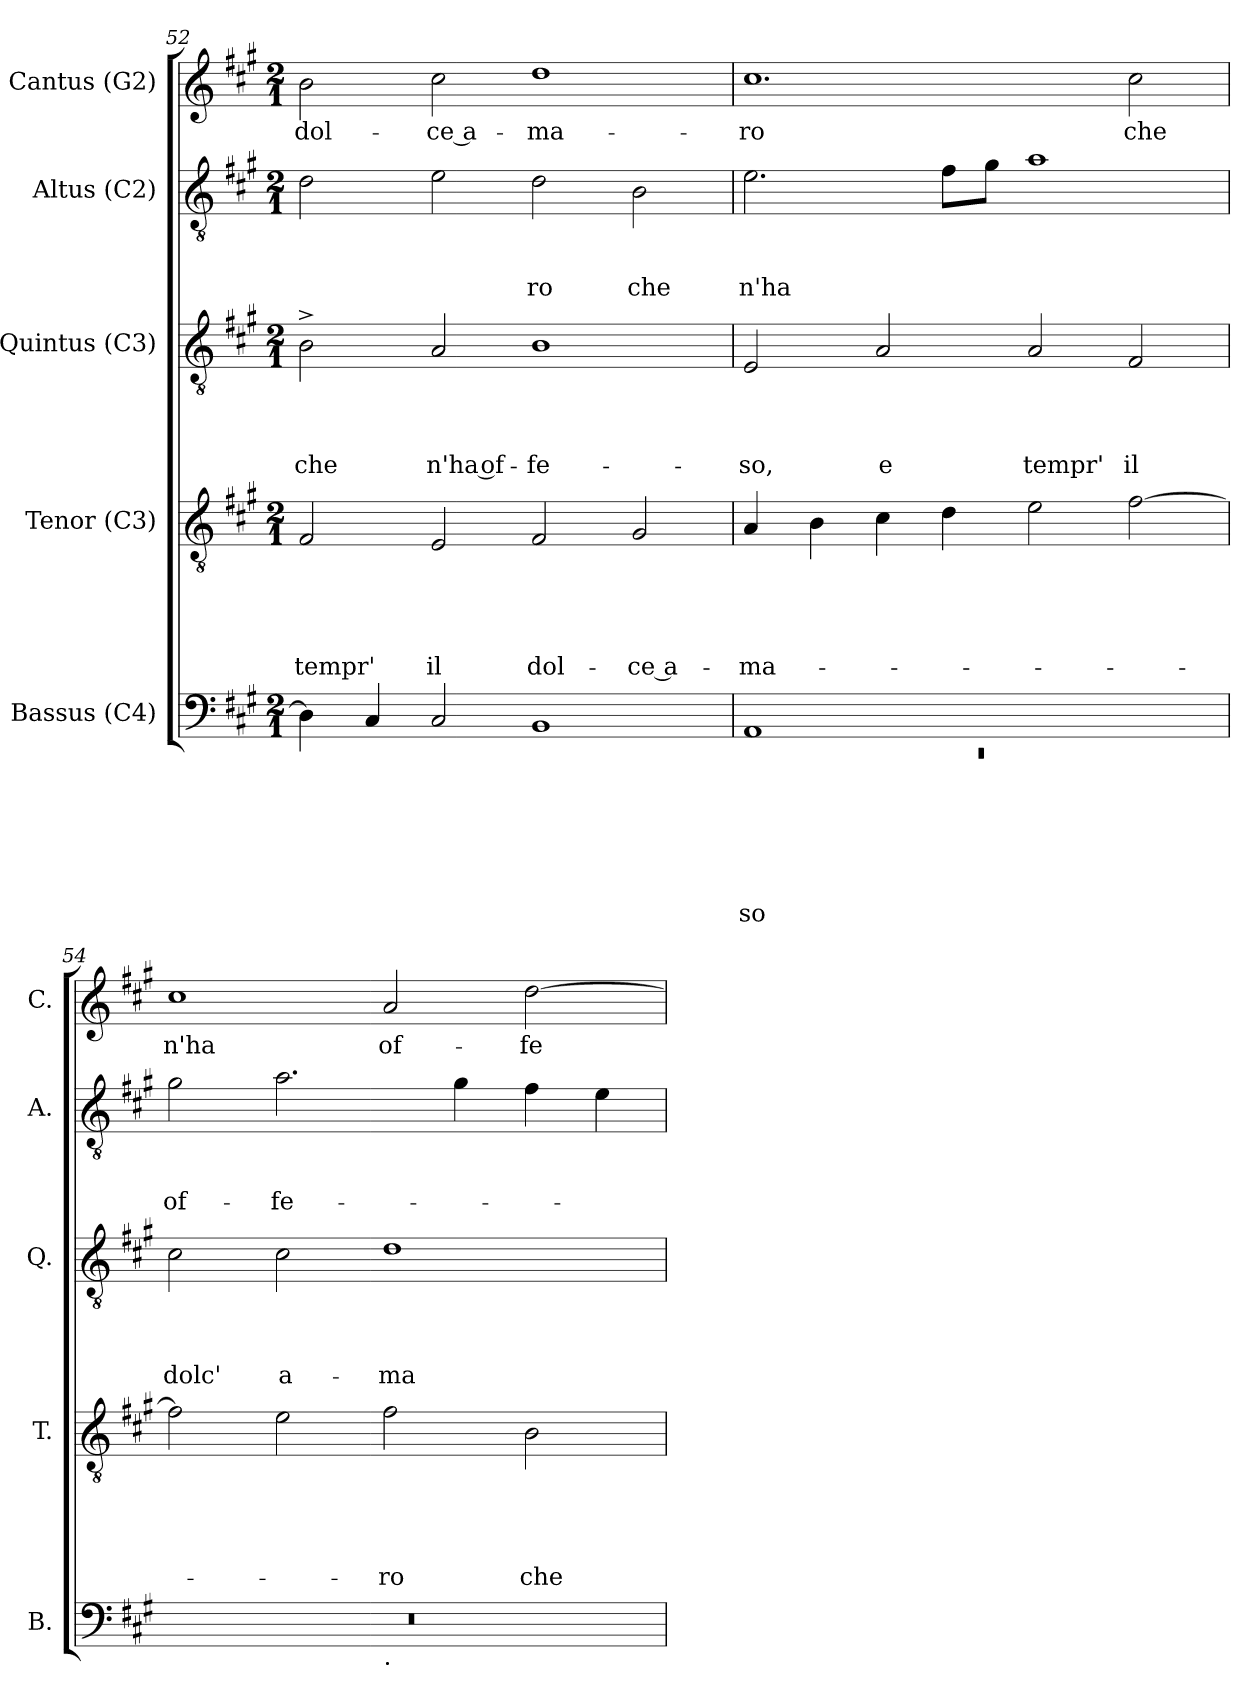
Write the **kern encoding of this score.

**kern	**text	**text	**text	**text	**text	**text	**text	**kern	**text	**text	**text	**text	**text	**kern	**text	**text	**text	**text	**kern	**text	**text	**text	**kern	**text
*part5	*part5	*part5	*part5	*part5	*part5	*part5	*part5	*part4	*part4	*part4	*part4	*part4	*part4	*part3	*part3	*part3	*part3	*part3	*part2	*part2	*part2	*part2	*part1	*part1
*staff5	*staff5	*staff5	*staff5	*staff5	*staff5	*staff5	*staff5	*staff4	*staff4	*staff4	*staff4	*staff4	*staff4	*staff3	*staff3	*staff3	*staff3	*staff3	*staff2	*staff2	*staff2	*staff2	*staff1	*staff1
*I"Bassus (C4)	*	*	*	*	*	*	*	*I"Tenor (C3)	*	*	*	*	*	*I"Quintus (C3)	*	*	*	*	*I"Altus (C2)	*	*	*	*I"Cantus (G2)	*
*I'B.	*	*	*	*	*	*	*	*I'T.	*	*	*	*	*	*I'Q.	*	*	*	*	*I'A.	*	*	*	*I'C.	*
*clefF4	*	*	*	*	*	*	*	*clefGv2	*	*	*	*	*	*clefGv2	*	*	*	*	*clefGv2	*	*	*	*clefG2	*
*k[f#c#g#]	*	*	*	*	*	*	*	*k[f#c#g#]	*	*	*	*	*	*k[f#c#g#]	*	*	*	*	*k[f#c#g#]	*	*	*	*k[f#c#g#]	*
*A:	*	*	*	*	*	*	*	*A:	*	*	*	*	*	*A:	*	*	*	*	*A:	*	*	*	*A:	*
*M2/1	*	*	*	*	*	*	*	*M2/1	*	*	*	*	*	*M2/1	*	*	*	*	*M2/1	*	*	*	*M2/1	*
=52	=52	=52	=52	=52	=52	=52	=52	=52	=52	=52	=52	=52	=52	=52	=52	=52	=52	=52	=52	=52	=52	=52	=52	=52
!	!	!	!	!	!	!	!	!	!	!	!	!	!LO:LY:b	!	!	!	!	!LO:LY:b	!	!	!	!	!	!LO:LY:b
4D\]	.	.	.	.	.	.	.	2F#/	.	.	.	.	tempr'	2B^>\	.	.	.	che	2d\	.	.	.	2b\	dol-
4C#/	.	.	.	.	.	.	.	.	.	.	.	.	.	.	.	.	.	.	.	.	.	.	.	.
!	!	!	!	!	!	!	!	!	!	!	!	!	!LO:LY:b	!	!	!	!	!LO:LY:b:rj	!	!	!	!	!	!LO:LY:b:rj
2C#/	.	.	.	.	.	.	.	2E/	.	.	.	.	il	2A/	.	.	.	n'ha of-	2e\	.	.	.	2cc#\	-ce a-
!	!	!	!	!	!	!	!	!	!	!	!	!	!LO:LY:b	!	!	!	!	!LO:LY:b	!	!	!	!LO:LY:b	!	!LO:LY:b
1BB	.	.	.	.	.	.	.	2F#/	.	.	.	.	dol-	1B	.	.	.	-fe-	2d\	.	.	-ro	1dd	-ma-
!	!	!	!	!	!	!	!	!	!	!	!	!	!LO:LY:b:rj	!	!	!	!	!	!	!	!	!LO:LY:b	!	!
.	.	.	.	.	.	.	.	2G#/	.	.	.	.	-ce a-	.	.	.	.	.	2B\	.	.	che	.	.
!!LO:LB:g=z
=53	=53	=53	=53	=53	=53	=53	=53	=53	=53	=53	=53	=53	=53	=53	=53	=53	=53	=53	=53	=53	=53	=53	=53	=53
*^	*	*	*	*	*	*	*	*	*	*	*	*	*	*	*	*	*	*	*	*	*	*	*	*
!	!LO:N:vis=1	!	!	!	!	!	!	!LO:LY:b:rj	!	!	!	!	!	!LO:LY:b	!	!	!	!	!LO:LY:b	!	!	!	!LO:LY:b	!	!LO:LY:b
1AA	0rEE	.	.	.	.	.	.	-so	4A/	.	.	.	.	-ma-	2E/	.	.	.	-so,	2.e\	.	.	n'ha	1.cc#	-ro
.	.	.	.	.	.	.	.	.	4B\	.	.	.	.	.	.	.	.	.	.	.	.	.	.	.	.
!	!	!	!	!	!	!	!	!	!	!	!	!	!	!	!	!	!	!	!LO:LY:b	!	!	!	!	!	!
.	.	.	.	.	.	.	.	.	4c#\	.	.	.	.	.	2A/	.	.	.	e	.	.	.	.	.	.
.	.	.	.	.	.	.	.	.	4d\	.	.	.	.	.	.	.	.	.	.	8f#\L	.	.	.	.	.
.	.	.	.	.	.	.	.	.	.	.	.	.	.	.	.	.	.	.	.	8g#\J	.	.	.	.	.
!	!	!	!	!	!	!	!	!	!	!	!	!	!	!	!	!	!	!	!LO:LY:b	!	!	!	!	!	!
1ryy	.	.	.	.	.	.	.	.	2e\	.	.	.	.	.	2A/	.	.	.	tempr'	1a	.	.	.	.	.
!	!	!	!	!	!	!	!	!	!	!	!	!	!	!	!	!	!	!	!LO:LY:b	!	!	!	!	!	!LO:LY:b
.	.	.	.	.	.	.	.	.	[>2f#\	.	.	.	.	.	2F#/	.	.	.	il	.	.	.	.	2cc#\	che
=54	=54	=54	=54	=54	=54	=54	=54	=54	=54	=54	=54	=54	=54	=54	=54	=54	=54	=54	=54	=54	=54	=54	=54	=54	=54
!	!	!	!	!	!	!	!	!	!	!	!	!	!	!	!	!	!	!	!LO:LY:b	!	!	!	!LO:LY:b	!	!LO:LY:b
0r	1ryy	.	.	.	.	.	.	.	2f#\]	.	.	.	.	.	2c#\	.	.	.	dolc'	2g#\	.	.	of-	1cc#	n'ha
!	!	!	!	!	!	!	!	!	!	!	!	!	!	!	!	!	!	!	!LO:LY:b	!	!	!	!LO:LY:b	!	!
.	.	.	.	.	.	.	.	.	2e\	.	.	.	.	.	2c#\	.	.	.	a-	2.a\	.	.	-fe-	.	.
!	!LO:TX:b:t=.	!	!	!	!	!	!	!	!	!	!	!	!	!	!	!	!	!	!	!	!	!	!	!	!
!	!	!	!	!	!	!	!	!	!	!	!	!	!	!LO:LY:b	!	!	!	!	!LO:LY:b	!	!	!	!	!	!LO:LY:b
.	1ryy	.	.	.	.	.	.	.	2f#\	.	.	.	.	-ro	1d	.	.	.	-ma-	.	.	.	.	2a/	of-
.	.	.	.	.	.	.	.	.	.	.	.	.	.	.	.	.	.	.	.	4g#\	.	.	.	.	.
!	!	!	!	!	!	!	!	!	!	!	!	!	!	!LO:LY:b	!	!	!	!	!	!	!	!	!	!	!LO:LY:b
.	.	.	.	.	.	.	.	.	2B\	.	.	.	.	che	.	.	.	.	.	4f#\	.	.	.	[>2dd\	-fe-
.	.	.	.	.	.	.	.	.	.	.	.	.	.	.	.	.	.	.	.	4e\	.	.	.	.	.
*v	*v	*	*	*	*	*	*	*	*	*	*	*	*	*	*	*	*	*	*	*	*	*	*	*	*
=	=	=	=	=	=	=	=	=	=	=	=	=	=	=	=	=	=	=	=	=	=	=	=	=
*-	*-	*-	*-	*-	*-	*-	*-	*-	*-	*-	*-	*-	*-	*-	*-	*-	*-	*-	*-	*-	*-	*-	*-	*-
